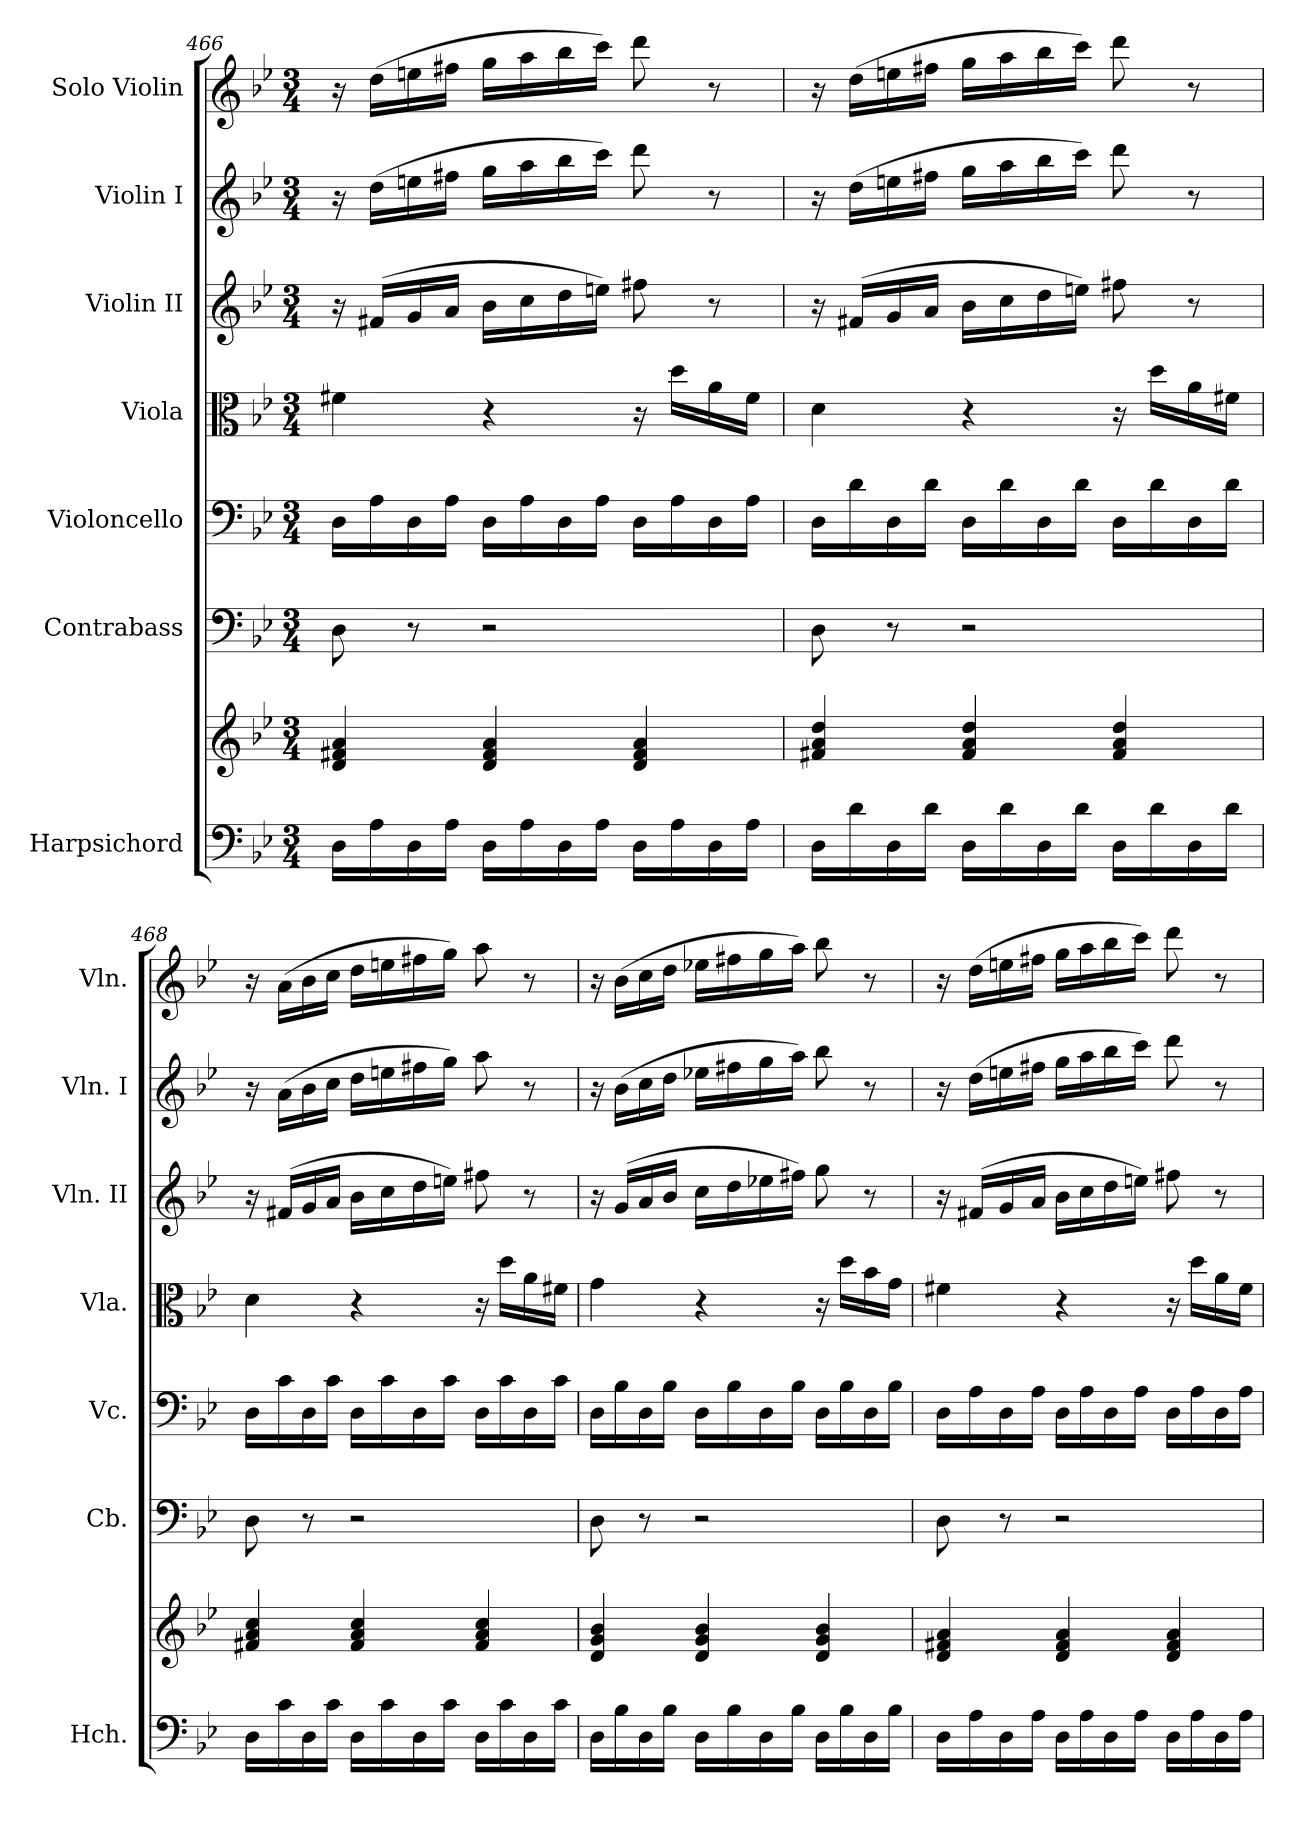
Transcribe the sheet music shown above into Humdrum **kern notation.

**kern	**kern	**kern	**kern	**kern	**kern	**kern	**kern
*part7	*part7	*part6	*part5	*part4	*part3	*part2	*part1
*staff8	*staff7	*staff6	*staff5	*staff4	*staff3	*staff2	*staff1
*I"Harpsichord	*	*I"Contrabass	*I"Violoncello	*I"Viola	*I"Violin II	*I"Violin I	*I"Solo Violin
*I'Hch.	*	*I'Cb.	*I'Vc.	*I'Vla.	*I'Vln. II	*I'Vln. I	*I'Vln.
*clefF4	*clefG2	*clefF4	*clefF4	*clefC3	*clefG2	*clefG2	*clefG2
*	*	*ITrd7c12	*	*	*	*	*
*k[b-e-]	*k[b-e-]	*k[b-e-]	*k[b-e-]	*k[b-e-]	*k[b-e-]	*k[b-e-]	*k[b-e-]
*M3/4	*M3/4	*M3/4	*M3/4	*M3/4	*M3/4	*M3/4	*M3/4
=466	=466	=466	=466	=466	=466	=466	=466
16D\LL	4d/ 4f#X/ 4a/	8DD\	16D\LL	4f#X\	16r	16r	16r
16A\	.	.	16A\	.	(>16f#X/LL	(>16dd\LL	(>16dd\LL
16D\	.	8r	16D\	.	16g/	16een\	16een\
16A\JJ	.	.	16A\JJ	.	16a/JJ	16ff#X\JJ	16ff#X\JJ
16D\LL	4d/ 4f#/ 4a/	2r	16D\LL	4r	16b-\LL	16gg\LL	16gg\LL
16A\	.	.	16A\	.	16cc\	16aa\	16aa\
16D\	.	.	16D\	.	16dd\	16bb-\	16bb-\
16A\JJ	.	.	16A\JJ	.	16een\JJ)	16ccc\JJ)	16ccc\JJ)
16D\LL	4d/ 4f#/ 4a/	.	16D\LL	16r	8ff#X\	8ddd\	8ddd\
16A\	.	.	16A\	16dd\LL	.	.	.
16D\	.	.	16D\	16a\	8r	8r	8r
16A\JJ	.	.	16A\JJ	16f#\JJ	.	.	.
!!LO:PB:g=z
=467	=467	=467	=467	=467	=467	=467	=467
16D\LL	4f#X/ 4a/ 4dd/	8DD\	16D\LL	4d\	16r	16r	16r
16d\	.	.	16d\	.	(>16f#X/LL	(>16dd\LL	(>16dd\LL
16D\	.	8r	16D\	.	16g/	16een\	16een\
16d\JJ	.	.	16d\JJ	.	16a/JJ	16ff#X\JJ	16ff#X\JJ
16D\LL	4f#/ 4a/ 4dd/	2r	16D\LL	4r	16b-\LL	16gg\LL	16gg\LL
16d\	.	.	16d\	.	16cc\	16aa\	16aa\
16D\	.	.	16D\	.	16dd\	16bb-\	16bb-\
16d\JJ	.	.	16d\JJ	.	16een\JJ)	16ccc\JJ)	16ccc\JJ)
16D\LL	4f#/ 4a/ 4dd/	.	16D\LL	16r	8ff#X\	8ddd\	8ddd\
16d\	.	.	16d\	16dd\LL	.	.	.
16D\	.	.	16D\	16a\	8r	8r	8r
16d\JJ	.	.	16d\JJ	16f#X\JJ	.	.	.
=468	=468	=468	=468	=468	=468	=468	=468
16D\LL	4f#X/ 4a/ 4cc/	8DD\	16D\LL	4d\	16r	16r	16r
16c\	.	.	16c\	.	(>16f#X/LL	(>16a\LL	(>16a\LL
16D\	.	8r	16D\	.	16g/	16b-\	16b-\
16c\JJ	.	.	16c\JJ	.	16a/JJ	16cc\JJ	16cc\JJ
16D\LL	4f#/ 4a/ 4cc/	2r	16D\LL	4r	16b-\LL	16dd\LL	16dd\LL
16c\	.	.	16c\	.	16cc\	16een\	16een\
16D\	.	.	16D\	.	16dd\	16ff#X\	16ff#X\
16c\JJ	.	.	16c\JJ	.	16een\JJ)	16gg\JJ)	16gg\JJ)
16D\LL	4f#/ 4a/ 4cc/	.	16D\LL	16r	8ff#X\	8aa\	8aa\
16c\	.	.	16c\	16dd\LL	.	.	.
16D\	.	.	16D\	16a\	8r	8r	8r
16c\JJ	.	.	16c\JJ	16f#X\JJ	.	.	.
!!LO:PB:g=z
=469	=469	=469	=469	=469	=469	=469	=469
16D\LL	4d/ 4g/ 4b-/	8DD\	16D\LL	4g\	16r	16r	16r
16B-\	.	.	16B-\	.	(>16g/LL	(>16b-\LL	(>16b-\LL
16D\	.	8r	16D\	.	16a/	16cc\	16cc\
16B-\JJ	.	.	16B-\JJ	.	16b-/JJ	16dd\JJ	16dd\JJ
16D\LL	4d/ 4g/ 4b-/	2r	16D\LL	4r	16cc\LL	16ee-X\LL	16ee-X\LL
16B-\	.	.	16B-\	.	16dd\	16ff#X\	16ff#X\
16D\	.	.	16D\	.	16ee-X\	16gg\	16gg\
16B-\JJ	.	.	16B-\JJ	.	16ff#X\JJ)	16aa\JJ)	16aa\JJ)
16D\LL	4d/ 4g/ 4b-/	.	16D\LL	16r	8gg\	8bb-\	8bb-\
16B-\	.	.	16B-\	16dd\LL	.	.	.
16D\	.	.	16D\	16b-\	8r	8r	8r
16B-\JJ	.	.	16B-\JJ	16g\JJ	.	.	.
=470	=470	=470	=470	=470	=470	=470	=470
16D\LL	4d/ 4f#X/ 4a/	8DD\	16D\LL	4f#X\	16r	16r	16r
16A\	.	.	16A\	.	(>16f#X/LL	(>16dd\LL	(>16dd\LL
16D\	.	8r	16D\	.	16g/	16een\	16een\
16A\JJ	.	.	16A\JJ	.	16a/JJ	16ff#X\JJ	16ff#X\JJ
16D\LL	4d/ 4f#/ 4a/	2r	16D\LL	4r	16b-\LL	16gg\LL	16gg\LL
16A\	.	.	16A\	.	16cc\	16aa\	16aa\
16D\	.	.	16D\	.	16dd\	16bb-\	16bb-\
16A\JJ	.	.	16A\JJ	.	16een\JJ)	16ccc\JJ)	16ccc\JJ)
16D\LL	4d/ 4f#/ 4a/	.	16D\LL	16r	8ff#X\	8ddd\	8ddd\
16A\	.	.	16A\	16dd\LL	.	.	.
16D\	.	.	16D\	16a\	8r	8r	8r
16A\JJ	.	.	16A\JJ	16f#\JJ	.	.	.
=	=	=	=	=	=	=	=
*-	*-	*-	*-	*-	*-	*-	*-
